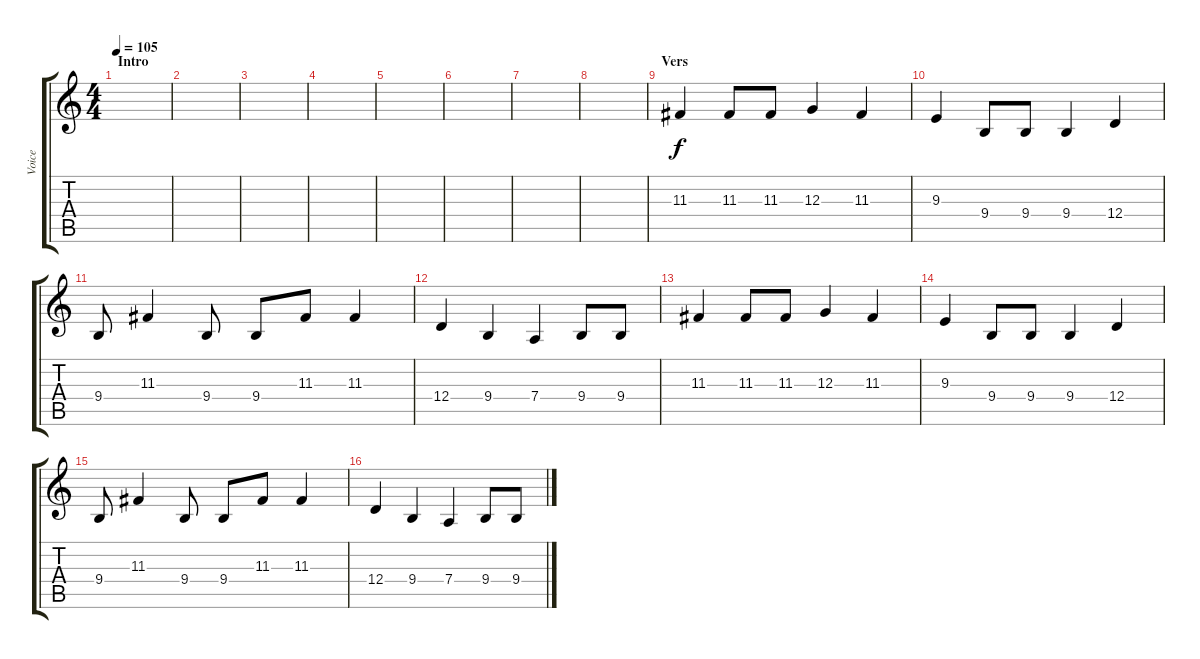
\track ("Voice" "Voice") {instrument flute}
\staff {score tabs}
\tuning (E4 B3 G3 D3 A2 E2) {hide}
\ts (4 4)
\section ("" "Intro")
\tempo 105
\clef g2
\ks c
|
|
|
|
|
|
|
|
\section ("" "Vers")
11.3.4 11.3.8 11.3.8 12.3.4 11.3.4 |
9.3.4 9.4.8 9.4.8 9.4.4 12.4.4 |
9.4.8 11.3.4 9.4.8 9.4.8 11.3.8 11.3.4 |
12.4.4 9.4.4 7.4.4 9.4.8 9.4.8 |
11.3.4 11.3.8 11.3.8 12.3.4 11.3.4 |
9.3.4 9.4.8 9.4.8 9.4.4 12.4.4 |
9.4.8 11.3.4 9.4.8 9.4.8 11.3.8 11.3.4 |
12.4.4 9.4.4 7.4.4 9.4.8 9.4.8
